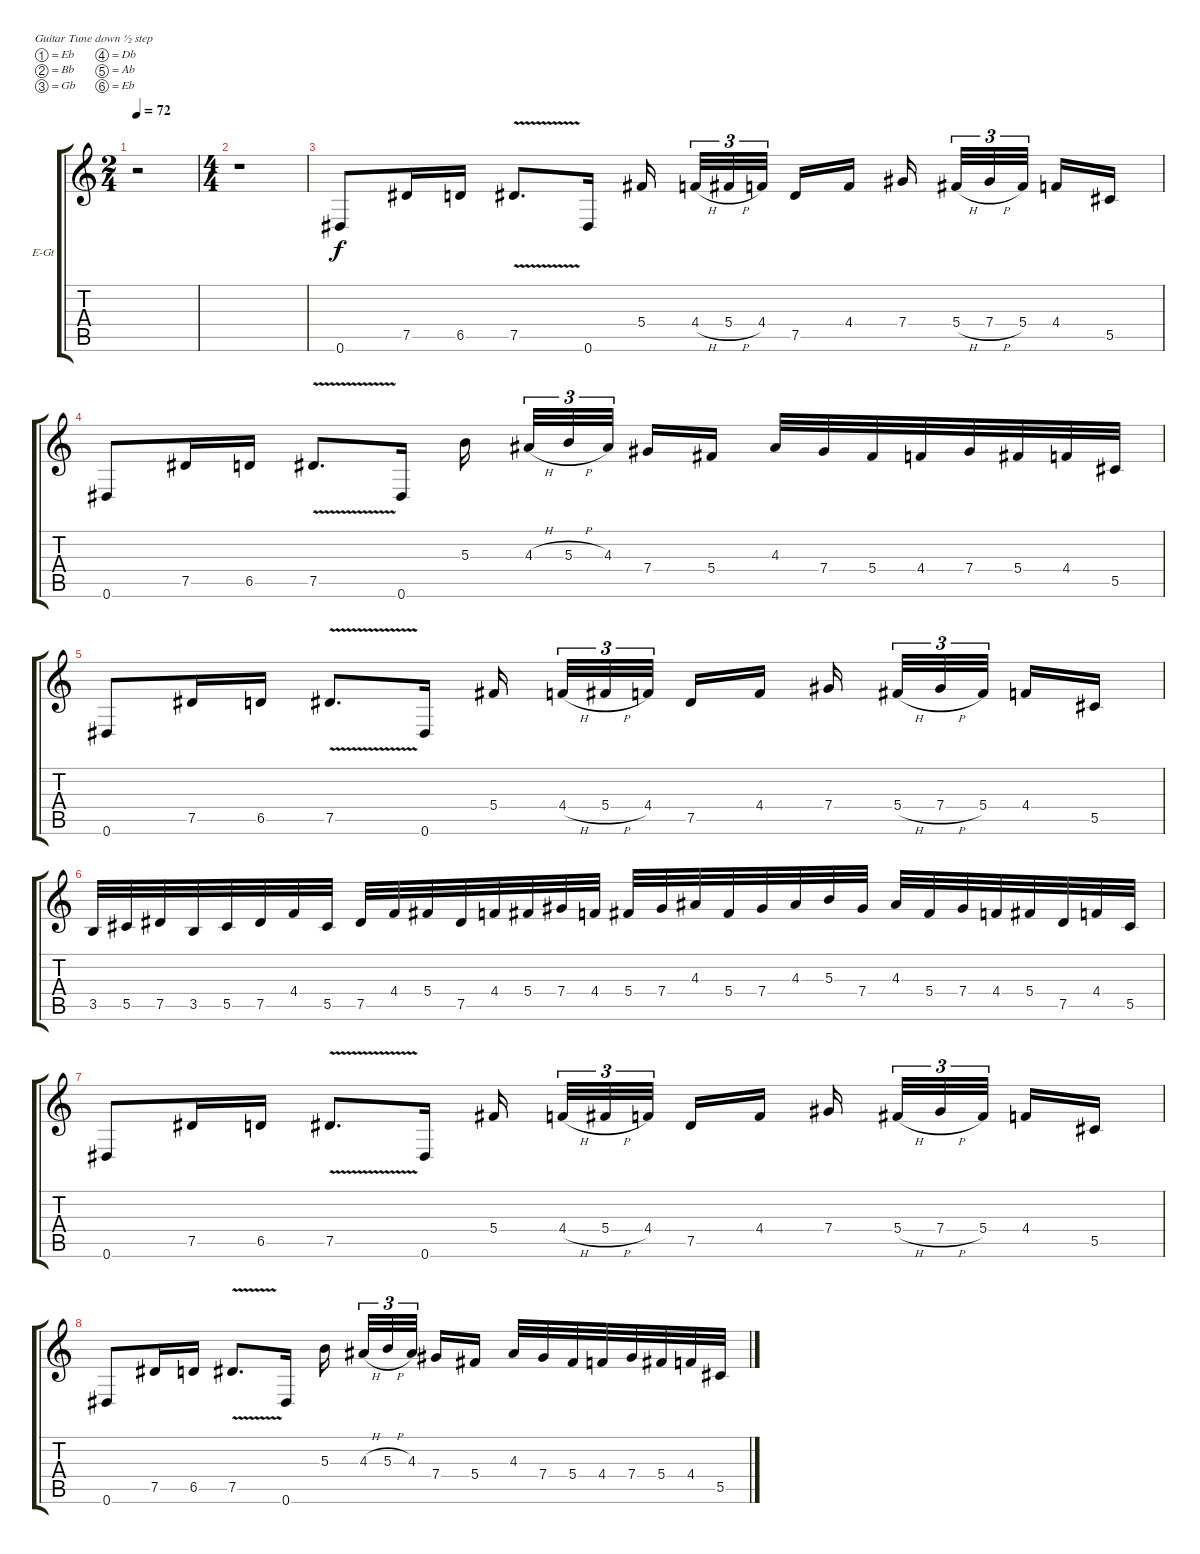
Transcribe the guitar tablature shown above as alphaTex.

\bracketExtendMode groupsimilarinstruments
\firstSystemTrackNameOrientation horizontal
\otherSystemsTrackNameOrientation horizontal
\track ("Rhythm Guitar" "E-Gt") {instrument overdrivenguitar}
\staff {score tabs}
\tuning (Eb4 Bb3 Gb3 Db3 Ab2 Eb2)
\ts (2 4)
\tempo 72
\clef g2
\ks c
r.2{dy f instrument overdrivenguitar} |
\ts (4 4)
r.1 |
0.6.8 7.5.16 6.5.16 7.5{v}.8{d} 0.6.16 5.4.16 4.4{h}.32{tu (3 2)} 5.4{h}.32{tu (3 2)} 4.4.32{tu (3 2)} 7.5.16 4.4.16 7.4.16 5.4{h}.32{tu (3 2)} 7.4{h}.32{tu (3 2)} 5.4.32{tu (3 2)} 4.4.16 5.5.16 |
0.6.8 7.5.16 6.5.16 7.5{v}.8{d} 0.6.16 5.3.16 4.3{h}.32{tu (3 2)} 5.3{h}.32{tu (3 2)} 4.3.32{tu (3 2)} 7.4.16 5.4.16 4.3.32 7.4.32 5.4.32 4.4.32 7.4.32 5.4.32 4.4.32 5.5.32 |
0.6.8 7.5.16 6.5.16 7.5{v}.8{d} 0.6.16 5.4.16 4.4{h}.32{tu (3 2)} 5.4{h}.32{tu (3 2)} 4.4.32{tu (3 2)} 7.5.16 4.4.16 7.4.16 5.4{h}.32{tu (3 2)} 7.4{h}.32{tu (3 2)} 5.4.32{tu (3 2)} 4.4.16 5.5.16 |
3.5.32 5.5.32 7.5.32 3.5.32 5.5.32 7.5.32 4.4.32 5.5.32 7.5.32 4.4.32 5.4.32 7.5.32 4.4.32 5.4.32 7.4.32 4.4.32 5.4.32 7.4.32 4.3.32 5.4.32 7.4.32 4.3.32 5.3.32 7.4.32 4.3.32 5.4.32 7.4.32 4.4.32 5.4.32 7.5.32 4.4.32 5.5.32 |
0.6.8 7.5.16 6.5.16 7.5{v}.8{d} 0.6.16 5.4.16 4.4{h}.32{tu (3 2)} 5.4{h}.32{tu (3 2)} 4.4.32{tu (3 2)} 7.5.16 4.4.16 7.4.16 5.4{h}.32{tu (3 2)} 7.4{h}.32{tu (3 2)} 5.4.32{tu (3 2)} 4.4.16 5.5.16 |
0.6.8 7.5.16 6.5.16 7.5{v}.8{d} 0.6.16 5.3.16 4.3{h}.32{tu (3 2)} 5.3{h}.32{tu (3 2)} 4.3.32{tu (3 2)} 7.4.16 5.4.16 4.3.32 7.4.32 5.4.32 4.4.32 7.4.32 5.4.32 4.4.32 5.5.32
